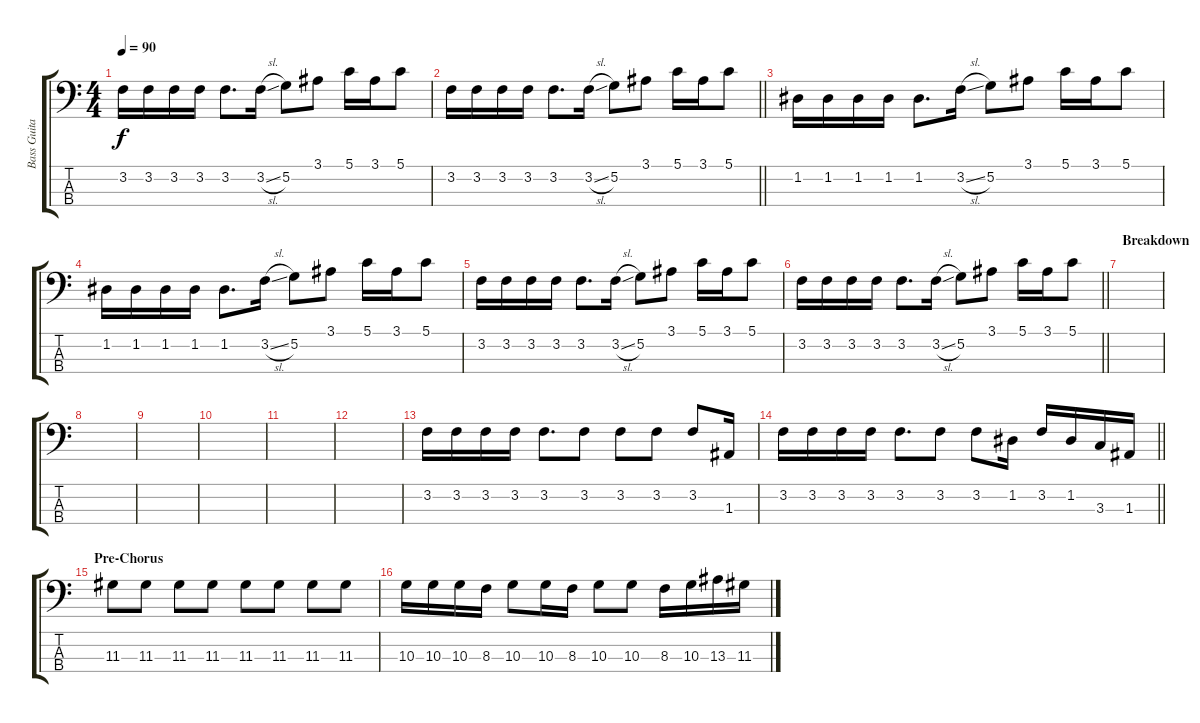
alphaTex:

\track ("Bass Guitar" "Bass Guita") {instrument electricbassfinger}
\staff {score tabs}
\tuning (G2 D2 A1 E1) {hide}
\ts (4 4)
\tempo 90
\clef f4
\ks c
3.2.16{dy f} 3.2.16 3.2.16 3.2.16 3.2.8{d} 3.2{sl}.16 5.2.8 3.1.8 5.1.16 3.1.16 5.1.8 |
\barLineRight lightlight
3.2.16 3.2.16 3.2.16 3.2.16 3.2.8{d} 3.2{sl}.16 5.2.8 3.1.8 5.1.16 3.1.16 5.1.8 |
1.2.16 1.2.16 1.2.16 1.2.16 1.2.8{d} 3.2{sl}.16 5.2.8 3.1.8 5.1.16 3.1.16 5.1.8 |
1.2.16 1.2.16 1.2.16 1.2.16 1.2.8{d} 3.2{sl}.16 5.2.8 3.1.8 5.1.16 3.1.16 5.1.8 |
3.2.16 3.2.16 3.2.16 3.2.16 3.2.8{d} 3.2{sl}.16 5.2.8 3.1.8 5.1.16 3.1.16 5.1.8 |
\barLineRight lightlight
3.2.16 3.2.16 3.2.16 3.2.16 3.2.8{d} 3.2{sl}.16 5.2.8 3.1.8 5.1.16 3.1.16 5.1.8 |
\section ("" "Breakdown")
|
|
|
|
|
|
3.2.16 3.2.16 3.2.16 3.2.16 3.2.8{d} 3.2.8 3.2.8 3.2.8 3.2.8 1.3.16 |
\barLineRight lightlight
3.2.16 3.2.16 3.2.16 3.2.16 3.2.8{d} 3.2.8 3.2.8 1.2.16 3.2.16 1.2.16 3.3.16 1.3.16 |
\section ("" "Pre-Chorus")
11.3.8 11.3.8 11.3.8 11.3.8 11.3.8 11.3.8 11.3.8 11.3.8 |
10.3.16 10.3.16 10.3.16 8.3.16 10.3.8 10.3.16 8.3.16 10.3.8 10.3.8 8.3.16 10.3.16 13.3.16 11.3.16
